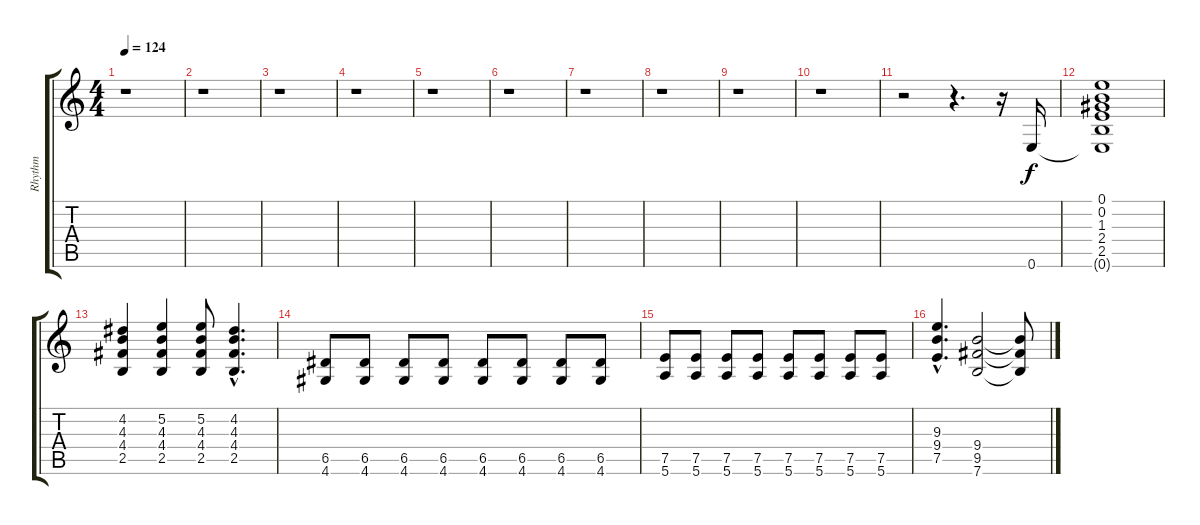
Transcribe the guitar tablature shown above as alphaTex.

\track ("Rhythm" "Rhythm") {instrument distortionguitar}
\staff {score tabs}
\tuning (E4 B3 G3 D3 A2 E2) {hide}
\ts (4 4)
\tempo 124
\clef g2
\ks c
r.1{dy f} |
r.1 |
r.1 |
r.1 |
r.1 |
r.1 |
r.1 |
r.1 |
r.1 |
r.1 |
r.2 r.4{d} r.16 0.6.16{volume 12} |
(0.1 0.2 1.3 2.4 2.5 0.6{t}).1 |
(4.2 4.3 4.4 2.5).4 (5.2 4.3 4.4 2.5).4 (5.2 4.3 4.4 2.5).8 (4.2{hac} 4.3{hac} 4.4{hac} 2.5{hac}).4{d} |
(6.5 4.6).8 (6.5 4.6).8 (6.5 4.6).8 (6.5 4.6).8 (6.5 4.6).8 (6.5 4.6).8 (6.5 4.6).8 (6.5 4.6).8 |
(7.5 5.6).8 (7.5 5.6).8 (7.5 5.6).8 (7.5 5.6).8 (7.5 5.6).8 (7.5 5.6).8 (7.5 5.6).8 (7.5 5.6).8 |
(9.3{hac} 9.4{hac} 7.5{hac}).4{d} (9.4 9.5 7.6).2 (9.4{t} 9.5{t} 7.6{t}).8
